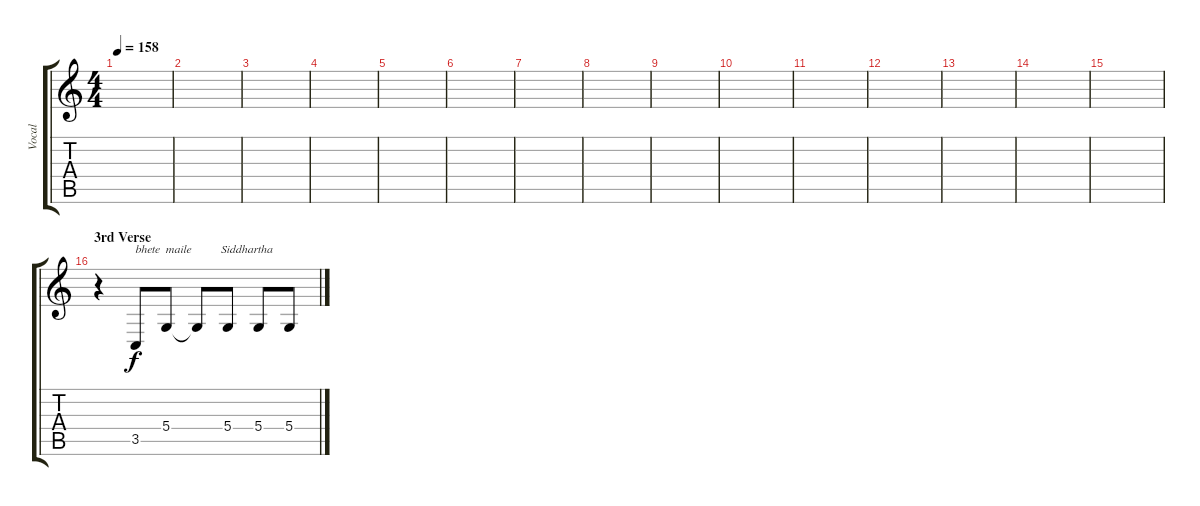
\track ("Vocal" "Vocal") {instrument bassoon}
\staff {score tabs}
\tuning (E4 B3 G3 D3 A2 E2) {hide}
\ts (4 4)
\tempo 158
\clef g2
\ks c
|
|
|
|
|
|
|
|
|
|
|
|
|
|
|
\section ("" "3rd Verse")
r.4 3.5.8{txt "bhete  maile          Siddhartha"} 5.4.8 5.4{t}.8 5.4.8 5.4.8 5.4.8
